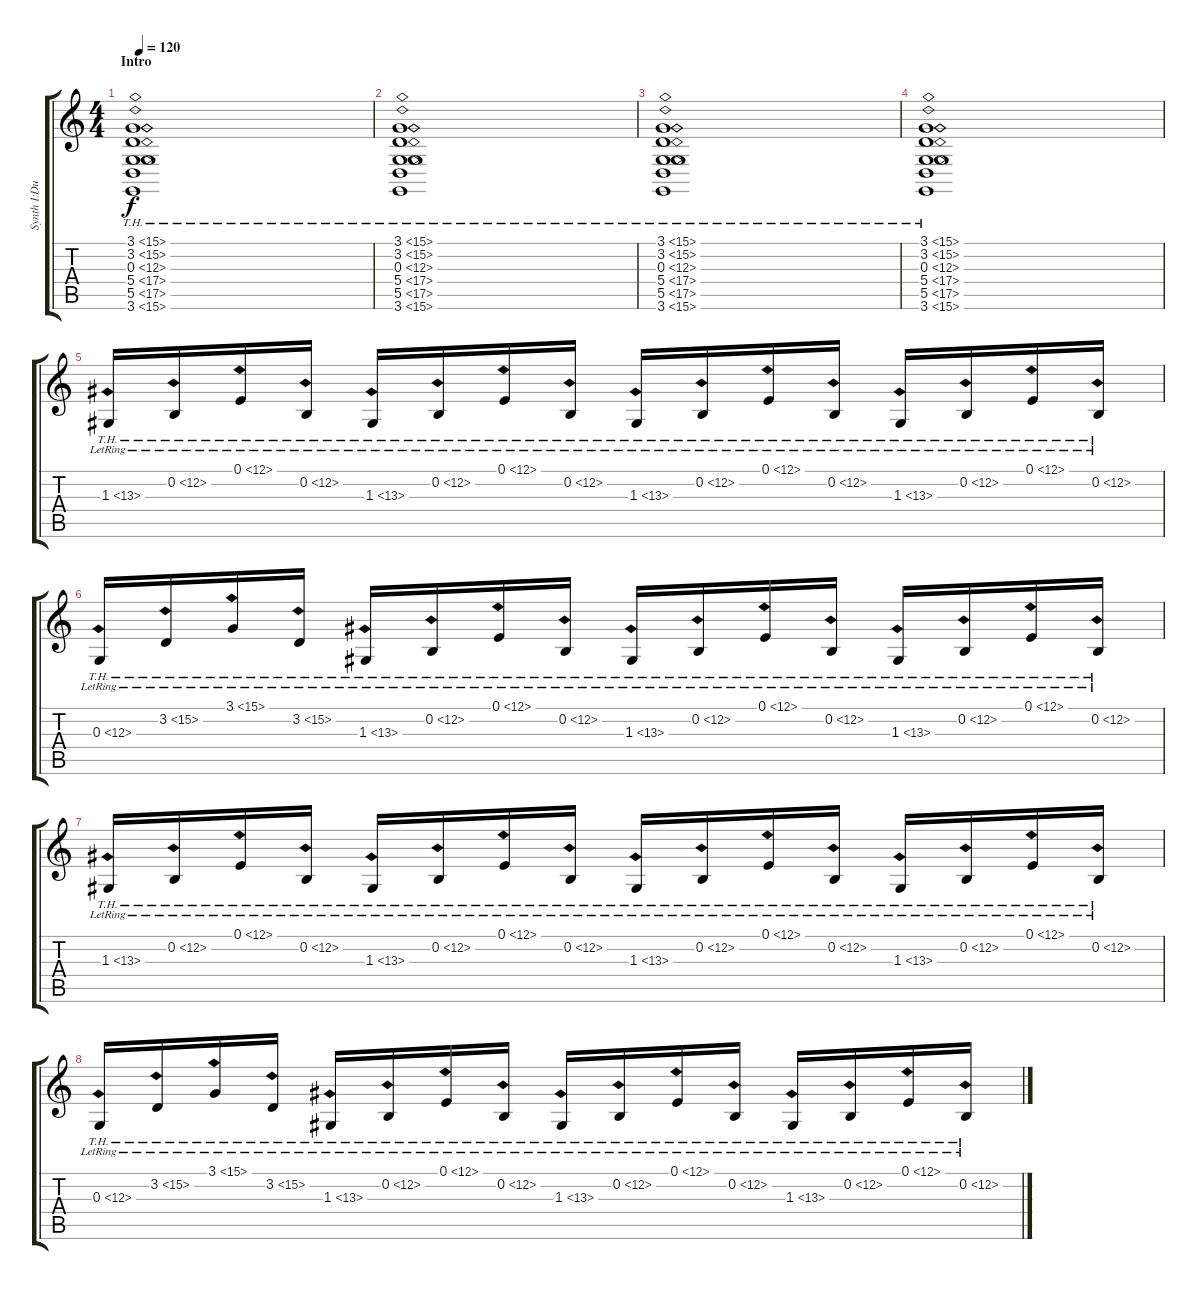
\track ("Synth I:Dual Voice:Harmonics" "Synth I:Du") {instrument churchorgan}
\staff {score tabs}
\tuning (E4 B3 G3 D3 A2 E2) {hide}
\ts (4 4)
\section ("" "Intro")
\tempo 120
\clef g2
\ks c
(3.1{th 12} 3.2{th 12} 0.3{th 12} 5.4{th 12} 5.5{th 12} 3.6{th 12}).1{dy f instrument churchorgan} |
(3.1{th 12} 3.2{th 12} 0.3{th 12} 5.4{th 12} 5.5{th 12} 3.6{th 12}).1 |
(3.1{th 12} 3.2{th 12} 0.3{th 12} 5.4{th 12} 5.5{th 12} 3.6{th 12}).1 |
(3.1{th 12} 3.2{th 12} 0.3{th 12} 5.4{th 12} 5.5{th 12} 3.6{th 12}).1 |
1.3{th 12 lr}.16 0.2{th 12 lr}.16 0.1{th 12 lr}.16 0.2{th 12 lr}.16 1.3{th 12 lr}.16 0.2{th 12 lr}.16 0.1{th 12 lr}.16 0.2{th 12 lr}.16 1.3{th 12 lr}.16 0.2{th 12 lr}.16 0.1{th 12 lr}.16 0.2{th 12 lr}.16 1.3{th 12 lr}.16 0.2{th 12 lr}.16 0.1{th 12 lr}.16 0.2{th 12 lr}.16 |
0.3{th 12 lr}.16 3.2{th 12 lr}.16 3.1{th 12 lr}.16 3.2{th 12 lr}.16 1.3{th 12 lr}.16 0.2{th 12 lr}.16 0.1{th 12 lr}.16 0.2{th 12 lr}.16 1.3{th 12 lr}.16 0.2{th 12 lr}.16 0.1{th 12 lr}.16 0.2{th 12 lr}.16 1.3{th 12 lr}.16 0.2{th 12 lr}.16 0.1{th 12 lr}.16 0.2{th 12 lr}.16 |
1.3{th 12 lr}.16 0.2{th 12 lr}.16 0.1{th 12 lr}.16 0.2{th 12 lr}.16 1.3{th 12 lr}.16 0.2{th 12 lr}.16 0.1{th 12 lr}.16 0.2{th 12 lr}.16 1.3{th 12 lr}.16 0.2{th 12 lr}.16 0.1{th 12 lr}.16 0.2{th 12 lr}.16 1.3{th 12 lr}.16 0.2{th 12 lr}.16 0.1{th 12 lr}.16 0.2{th 12 lr}.16 |
0.3{th 12 lr}.16 3.2{th 12 lr}.16 3.1{th 12 lr}.16 3.2{th 12 lr}.16 1.3{th 12 lr}.16 0.2{th 12 lr}.16 0.1{th 12 lr}.16 0.2{th 12 lr}.16 1.3{th 12 lr}.16 0.2{th 12 lr}.16 0.1{th 12 lr}.16 0.2{th 12 lr}.16 1.3{th 12 lr}.16 0.2{th 12 lr}.16 0.1{th 12 lr}.16 0.2{th 12 lr}.16
